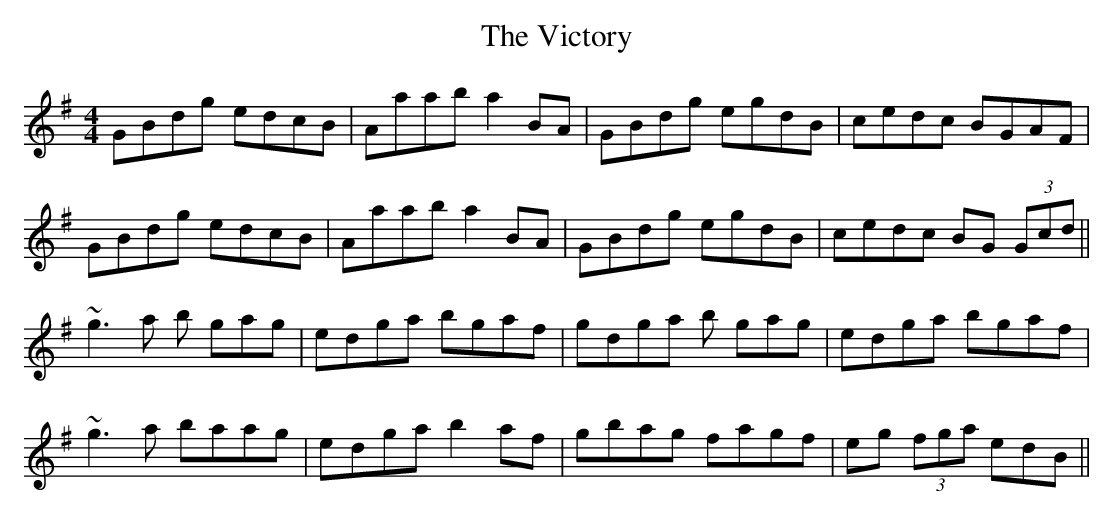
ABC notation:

X:1
T: The Victory
M: 4/4
L: 1/8
K: Gmaj
GBdg edcB|Aaab a2 BA|GBdg egdB|cedc BGAF|
GBdg edcB|Aaab a2 BA|GBdg egdB|cedc BG (3Gcd||
~g3a b gag|edga bgaf|gdga b gag|edga bgaf|
~g3a baag|edga b2 af|gbag fagf|eg (3fga edB||
